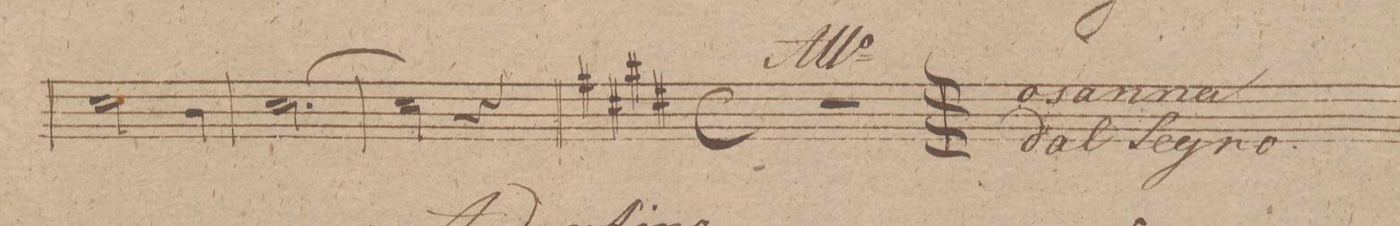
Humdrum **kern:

**kern	**dynam
*I"Oboe 2do in	*
*clefG2	*
*k[f#c#g#]	*
*M3/4	*
2cc#\	.
4b\	.
=100	=100
[2.cc#\	.
=101	=101
2cc#\]	.
4r	.
=102||	=102||
*k[f#c#g#d#]	*
*c#:	*
*M4/4	*
*met(c)	*
*mmet(c)	*
1r	.
==	==
*-	*-
